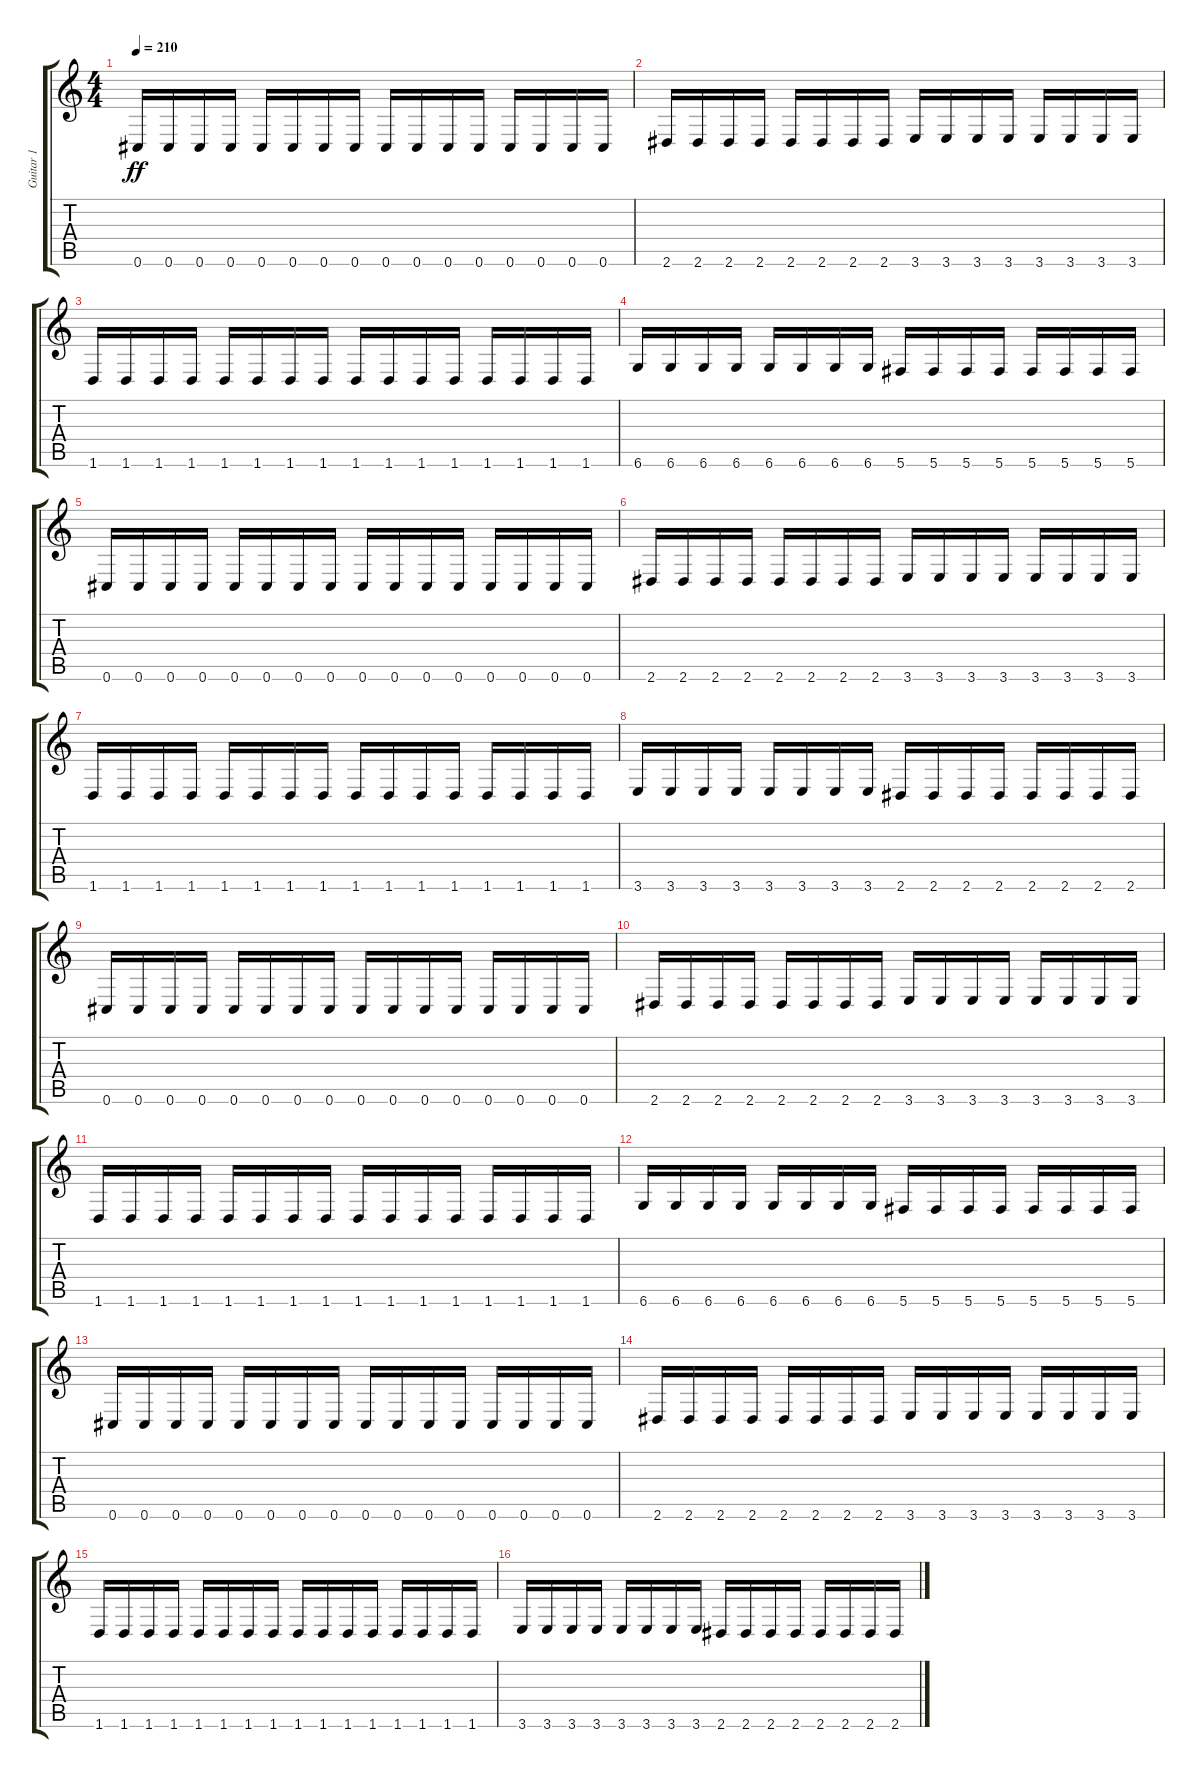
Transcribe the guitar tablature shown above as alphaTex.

\track ("Guitar 1" "Guitar 1") {instrument distortionguitar}
\staff {score tabs}
\tuning (Db4 Ab3 E3 B2 Gb2 Db2) {hide}
\ts (4 4)
\tempo 210
\clef g2
\ks c
0.6.16{dy ff} 0.6.16 0.6.16 0.6.16 0.6.16 0.6.16 0.6.16 0.6.16 0.6.16 0.6.16 0.6.16 0.6.16 0.6.16 0.6.16 0.6.16 0.6.16 |
2.6.16 2.6.16 2.6.16 2.6.16 2.6.16 2.6.16 2.6.16 2.6.16 3.6.16 3.6.16 3.6.16 3.6.16 3.6.16 3.6.16 3.6.16 3.6.16 |
1.6.16 1.6.16 1.6.16 1.6.16 1.6.16 1.6.16 1.6.16 1.6.16 1.6.16 1.6.16 1.6.16 1.6.16 1.6.16 1.6.16 1.6.16 1.6.16 |
6.6.16 6.6.16 6.6.16 6.6.16 6.6.16 6.6.16 6.6.16 6.6.16 5.6.16 5.6.16 5.6.16 5.6.16 5.6.16 5.6.16 5.6.16 5.6.16 |
0.6.16 0.6.16 0.6.16 0.6.16 0.6.16 0.6.16 0.6.16 0.6.16 0.6.16 0.6.16 0.6.16 0.6.16 0.6.16 0.6.16 0.6.16 0.6.16 |
2.6.16 2.6.16 2.6.16 2.6.16 2.6.16 2.6.16 2.6.16 2.6.16 3.6.16 3.6.16 3.6.16 3.6.16 3.6.16 3.6.16 3.6.16 3.6.16 |
1.6.16 1.6.16 1.6.16 1.6.16 1.6.16 1.6.16 1.6.16 1.6.16 1.6.16 1.6.16 1.6.16 1.6.16 1.6.16 1.6.16 1.6.16 1.6.16 |
3.6.16 3.6.16 3.6.16 3.6.16 3.6.16 3.6.16 3.6.16 3.6.16 2.6.16 2.6.16 2.6.16 2.6.16 2.6.16 2.6.16 2.6.16 2.6.16 |
0.6.16 0.6.16 0.6.16 0.6.16 0.6.16 0.6.16 0.6.16 0.6.16 0.6.16 0.6.16 0.6.16 0.6.16 0.6.16 0.6.16 0.6.16 0.6.16 |
2.6.16 2.6.16 2.6.16 2.6.16 2.6.16 2.6.16 2.6.16 2.6.16 3.6.16 3.6.16 3.6.16 3.6.16 3.6.16 3.6.16 3.6.16 3.6.16 |
1.6.16 1.6.16 1.6.16 1.6.16 1.6.16 1.6.16 1.6.16 1.6.16 1.6.16 1.6.16 1.6.16 1.6.16 1.6.16 1.6.16 1.6.16 1.6.16 |
6.6.16 6.6.16 6.6.16 6.6.16 6.6.16 6.6.16 6.6.16 6.6.16 5.6.16 5.6.16 5.6.16 5.6.16 5.6.16 5.6.16 5.6.16 5.6.16 |
0.6.16 0.6.16 0.6.16 0.6.16 0.6.16 0.6.16 0.6.16 0.6.16 0.6.16 0.6.16 0.6.16 0.6.16 0.6.16 0.6.16 0.6.16 0.6.16 |
2.6.16 2.6.16 2.6.16 2.6.16 2.6.16 2.6.16 2.6.16 2.6.16 3.6.16 3.6.16 3.6.16 3.6.16 3.6.16 3.6.16 3.6.16 3.6.16 |
1.6.16 1.6.16 1.6.16 1.6.16 1.6.16 1.6.16 1.6.16 1.6.16 1.6.16 1.6.16 1.6.16 1.6.16 1.6.16 1.6.16 1.6.16 1.6.16 |
3.6.16 3.6.16 3.6.16 3.6.16 3.6.16 3.6.16 3.6.16 3.6.16 2.6.16 2.6.16 2.6.16 2.6.16 2.6.16 2.6.16 2.6.16 2.6.16
